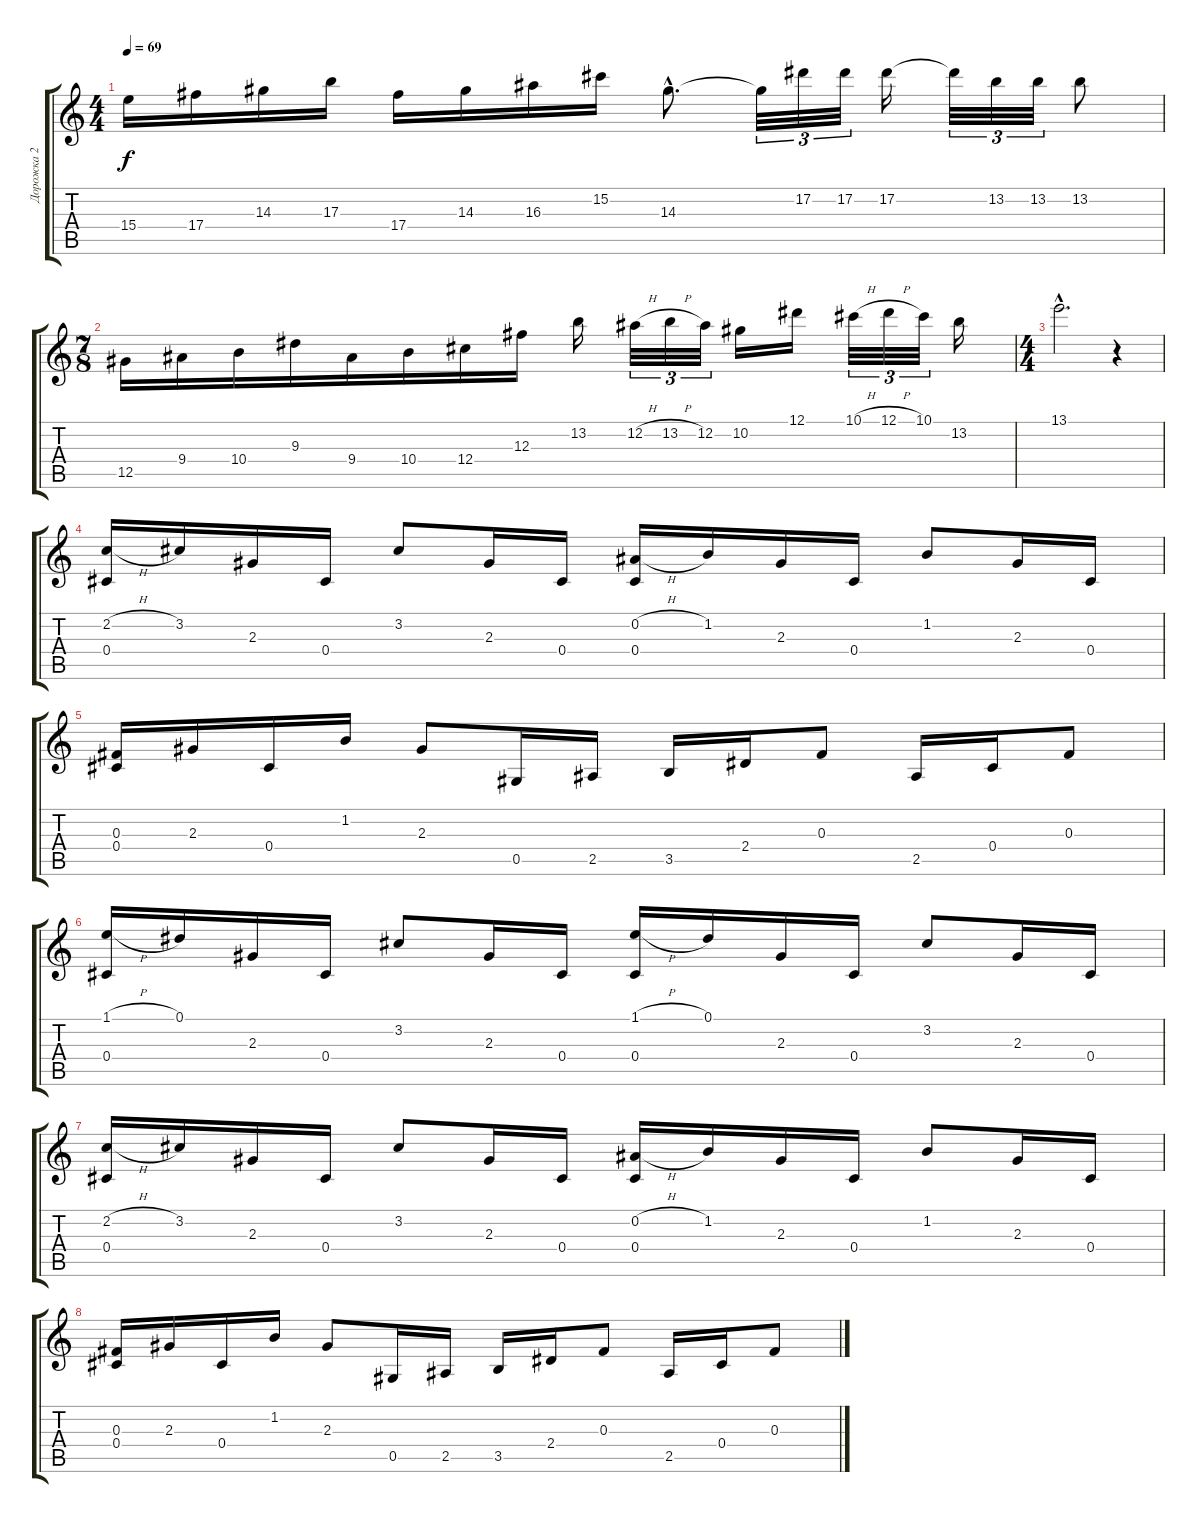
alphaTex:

\track ("Дорожка 2" "Дорожка 2") {instrument acousticguitarnylon}
\staff {score tabs}
\tuning (Eb4 Bb3 Gb3 Db3 Ab2 Eb2) {hide}
\ts (4 4)
\tempo 69
\clef g2
\ks c
15.4.16{dy f} 17.4.16 14.3.16 17.3.16 17.4.16 14.3.16 16.3.16 15.2.16 14.3{hac}.8{d} 14.3{t}.32{tu (3 2)} 17.2.32{tu (3 2)} 17.2.32{tu (3 2)} 17.2.16 17.2{t}.32{tu (3 2)} 13.2.32{tu (3 2)} 13.2.32{tu (3 2)} 13.2.8 |
\ts (7 8)
12.5.16 9.4.16 10.4.16 9.3.16 9.4.16 10.4.16 12.4.16 12.3.16 13.2.16 12.2{h}.32{tu (3 2)} 13.2{h}.32{tu (3 2)} 12.2.32{tu (3 2)} 10.2.16 12.1.16 10.1{h}.32{tu (3 2)} 12.1{h}.32{tu (3 2)} 10.1.32{tu (3 2)} 13.2.16 |
\ts (4 4)
13.1{hac}.2{d} r.4 |
(2.2{h} 0.4).16 3.2.16 2.3.16 0.4.16 3.2.8 2.3.16 0.4.16 (0.2{h} 0.4).16 1.2.16 2.3.16 0.4.16 1.2.8 2.3.16 0.4.16 |
(0.3 0.4).16 2.3.16 0.4.16 1.2.16 2.3.8 0.5.16 2.5.16 3.5.16 2.4.16 0.3.8 2.5.16 0.4.16 0.3.8 |
(1.1{h} 0.4).16 0.1.16 2.3.16 0.4.16 3.2.8 2.3.16 0.4.16 (1.1{h} 0.4).16 0.1.16 2.3.16 0.4.16 3.2.8 2.3.16 0.4.16 |
(2.2{h} 0.4).16 3.2.16 2.3.16 0.4.16 3.2.8 2.3.16 0.4.16 (0.2{h} 0.4).16 1.2.16 2.3.16 0.4.16 1.2.8 2.3.16 0.4.16 |
(0.3 0.4).16 2.3.16 0.4.16 1.2.16 2.3.8 0.5.16 2.5.16 3.5.16 2.4.16 0.3.8 2.5.16 0.4.16 0.3.8
